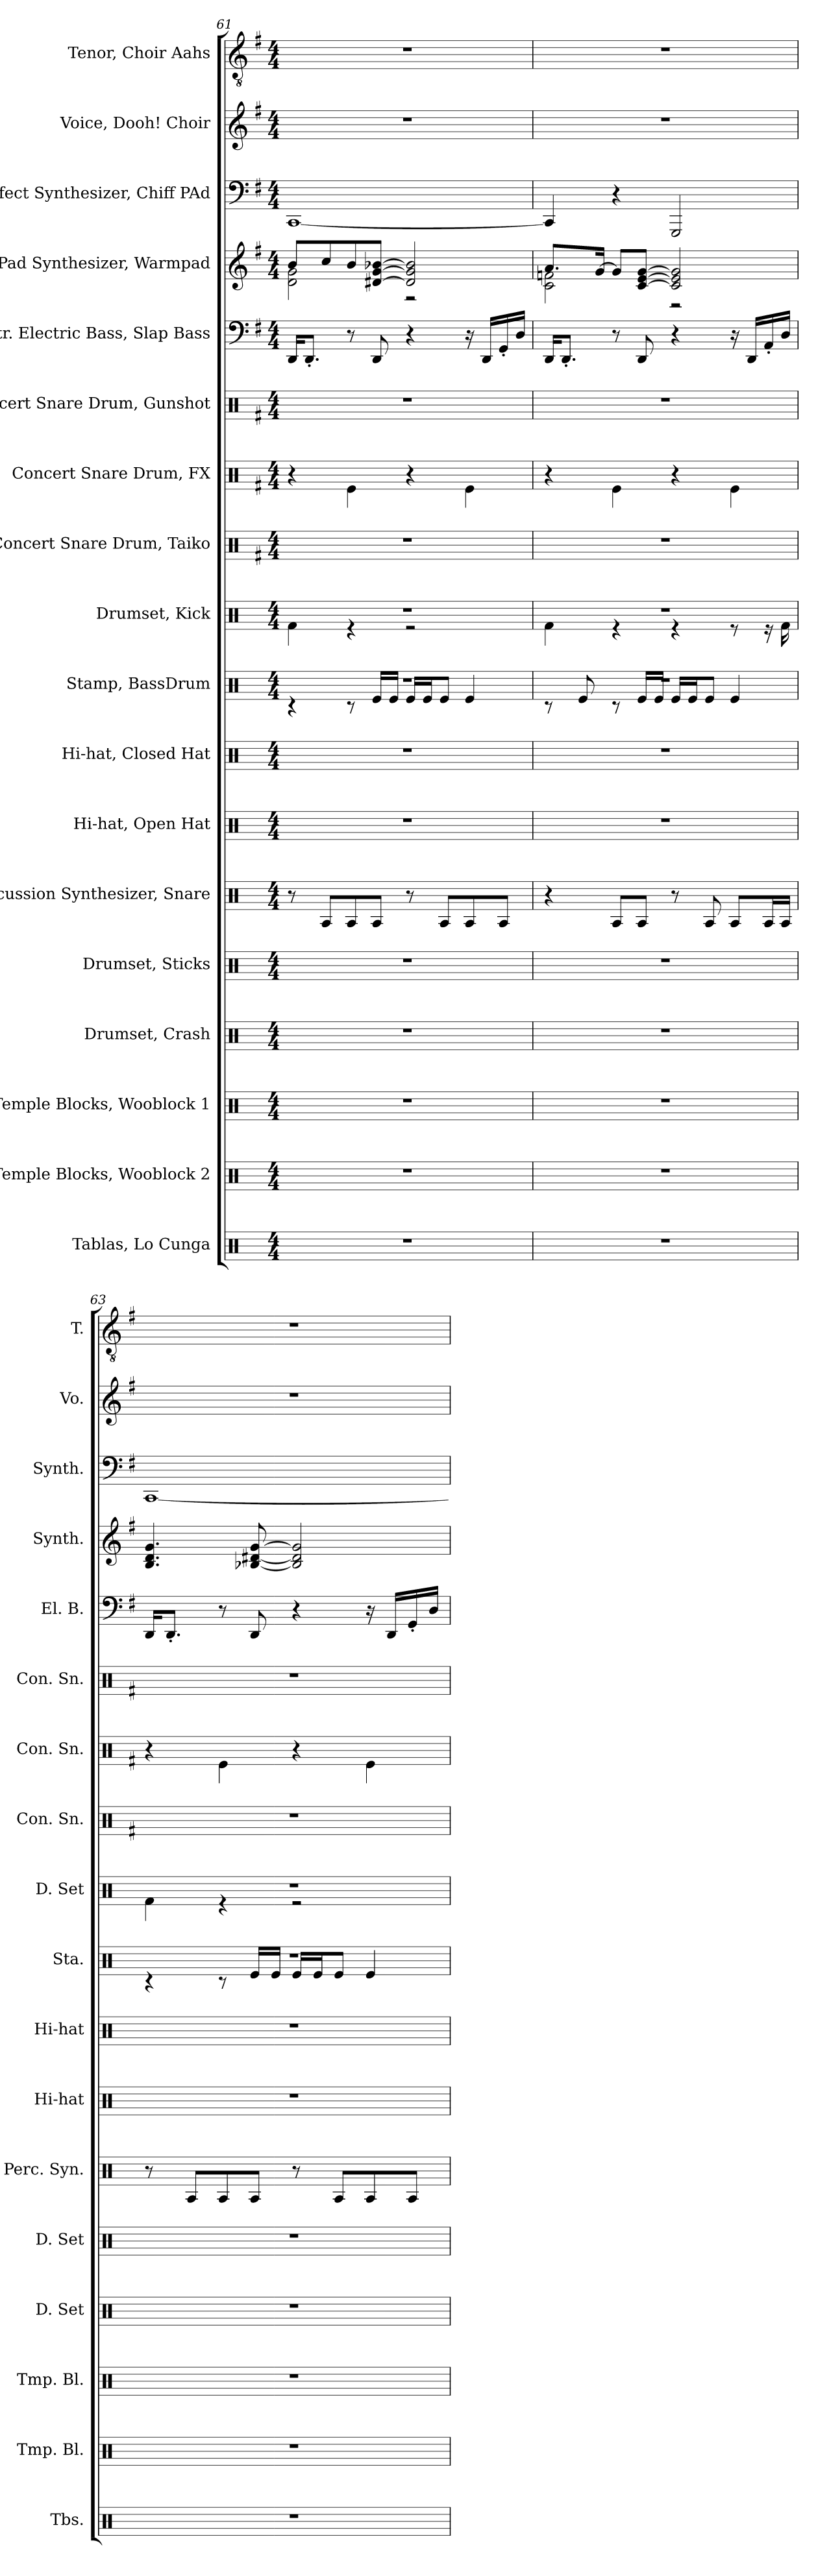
**kern	**kern	**kern	**kern	**kern	**kern	**kern	**kern	**kern	**kern	**kern	**kern	**kern	**kern	**kern	**kern	**kern	**kern
*part18	*part17	*part16	*part15	*part14	*part13	*part12	*part11	*part10	*part9	*part8	*part7	*part6	*part5	*part4	*part3	*part2	*part1
*staff18	*staff17	*staff16	*staff15	*staff14	*staff13	*staff12	*staff11	*staff10	*staff9	*staff8	*staff7	*staff6	*staff5	*staff4	*staff3	*staff2	*staff1
*I"Tablas, Lo Cunga	*I"Temple Blocks, Wooblock 2	*I"Temple Blocks, Wooblock 1	*I"Drumset, Crash	*I"Drumset, Sticks	*I"Percussion Synthesizer, Snare	*I"Hi-hat, Open Hat	*I"Hi-hat, Closed Hat	*I"Stamp, BassDrum	*I"Drumset, Kick	*I"Concert Snare Drum, Taiko	*I"Concert Snare Drum, FX	*I"Concert Snare Drum, Gunshot	*I"5-str. Electric Bass, Slap Bass	*I"Pad Synthesizer, Warmpad	*I"Effect Synthesizer, Chiff PAd	*I"Voice, Dooh! Choir	*I"Tenor, Choir Aahs
*I'Tbs.	*I'Tmp. Bl.	*I'Tmp. Bl.	*I'D. Set	*I'D. Set	*I'Perc. Syn.	*I'Hi-hat	*I'Hi-hat	*I'Sta.	*I'D. Set	*I'Con. Sn.	*I'Con. Sn.	*I'Con. Sn.	*I'El. B.	*I'Synth.	*I'Synth.	*I'Vo.	*I'T.
*clefX	*clefX	*clefX	*clefX	*clefX	*clefX	*clefX	*clefX	*clefX	*clefX	*clefX	*clefX	*clefX	*clefF4	*clefG2	*clefF4	*clefG2	*clefGv2
*	*	*	*	*	*	*	*	*	*	*	*	*	*ITrd7c12	*	*	*	*
*k[]	*k[]	*k[]	*k[]	*k[]	*k[]	*k[]	*k[]	*k[]	*k[]	*k[f#]	*k[f#]	*k[f#]	*k[f#]	*k[f#]	*k[f#]	*k[f#]	*k[f#]
*M4/4	*M4/4	*M4/4	*M4/4	*M4/4	*M4/4	*M4/4	*M4/4	*M4/4	*M4/4	*M4/4	*M4/4	*M4/4	*M4/4	*M4/4	*M4/4	*M4/4	*M4/4
=61	=61	=61	=61	=61	=61	=61	=61	=61	=61	=61	=61	=61	=61	=61	=61	=61	=61
*	*	*	*	*	*	*	*	*^	*^	*	*	*	*	*^	*	*	*
1r	1r	1r	1r	1r	8r	1r	1r	1r	4r	1r	4Rf\	1r	4r	1r	16DDD/KL	8b/L	2d\ 2g\	[1CC	1r	1r
.	.	.	.	.	.	.	.	.	.	.	.	.	.	.	8.DDD'/J	.	.	.	.	.
.	.	.	.	.	8RA/L	.	.	.	.	.	.	.	.	.	.	8cc/	.	.	.	.
.	.	.	.	.	8RA/	.	.	.	8r	.	4r	.	4Re\	.	8r	8b/	.	.	.	.
.	.	.	.	.	8RA/J	.	.	.	16Re/LL	.	.	.	.	.	8DDD/	[8d#X/ [8g/ [8b-X/J	.	.	.	.
.	.	.	.	.	.	.	.	.	16Re/JJ	.	.	.	.	.	.	.	.	.	.	.
.	.	.	.	.	8r	.	.	.	16Re/LL	.	2r	.	4r	.	4r	2d#/] 2g/] 2b-/]	2r	.	.	.
.	.	.	.	.	.	.	.	.	16Re/J	.	.	.	.	.	.	.	.	.	.	.
.	.	.	.	.	8RA/L	.	.	.	8Re/J	.	.	.	.	.	.	.	.	.	.	.
.	.	.	.	.	8RA/	.	.	.	4Re/	.	.	.	4Re\	.	16r	.	.	.	.	.
.	.	.	.	.	.	.	.	.	.	.	.	.	.	.	16DDD/LL	.	.	.	.	.
.	.	.	.	.	8RA/J	.	.	.	.	.	.	.	.	.	16GGG'/	.	.	.	.	.
.	.	.	.	.	.	.	.	.	.	.	.	.	.	.	16DD/JJ	.	.	.	.	.
!!LO:PB:g=z
=62	=62	=62	=62	=62	=62	=62	=62	=62	=62	=62	=62	=62	=62	=62	=62	=62	=62	=62	=62	=62
1r	1r	1r	1r	1r	4r	1r	1r	1r	8r	1r	4Rf\	1r	4r	1r	16DDD/KL	8.a/L	2c\ 2fn\	4CC/]	1r	1r
.	.	.	.	.	.	.	.	.	.	.	.	.	.	.	8.DDD'/J	.	.	.	.	.
.	.	.	.	.	.	.	.	.	8Re/	.	.	.	.	.	.	.	.	.	.	.
.	.	.	.	.	.	.	.	.	.	.	.	.	.	.	.	[16g/Jk	.	.	.	.
.	.	.	.	.	8RA/L	.	.	.	8r	.	4r	.	4Re\	.	8r	8g/L]	.	4r	.	.
.	.	.	.	.	8RA/J	.	.	.	16Re/LL	.	.	.	.	.	8DDD/	[8c/ [8e/ [8g/J	.	.	.	.
.	.	.	.	.	.	.	.	.	16Re/JJ	.	.	.	.	.	.	.	.	.	.	.
.	.	.	.	.	8r	.	.	.	16Re/LL	.	4r	.	4r	.	4r	2c/] 2e/] 2g/]	2r	2GGG/	.	.
.	.	.	.	.	.	.	.	.	16Re/J	.	.	.	.	.	.	.	.	.	.	.
.	.	.	.	.	8RA/	.	.	.	8Re/J	.	.	.	.	.	.	.	.	.	.	.
.	.	.	.	.	8RA/L	.	.	.	4Re/	.	8r	.	4Re\	.	16r	.	.	.	.	.
.	.	.	.	.	.	.	.	.	.	.	.	.	.	.	16DDD/LL	.	.	.	.	.
.	.	.	.	.	16RA/L	.	.	.	.	.	16r	.	.	.	16AAA'/	.	.	.	.	.
.	.	.	.	.	16RA/JJ	.	.	.	.	.	16Rf\	.	.	.	16DD/JJ	.	.	.	.	.
*	*	*	*	*	*	*	*	*	*	*	*	*	*	*	*	*v	*v	*	*	*
=63	=63	=63	=63	=63	=63	=63	=63	=63	=63	=63	=63	=63	=63	=63	=63	=63	=63	=63	=63
1r	1r	1r	1r	1r	8r	1r	1r	1r	4r	1r	4Rf\	1r	4r	1r	16DDD/KL	4.B/ 4.d/ 4.g/	[1CC	1r	1r
.	.	.	.	.	.	.	.	.	.	.	.	.	.	.	8.DDD'/J	.	.	.	.
.	.	.	.	.	8RA/L	.	.	.	.	.	.	.	.	.	.	.	.	.	.
.	.	.	.	.	8RA/	.	.	.	8r	.	4r	.	4Re\	.	8r	.	.	.	.
.	.	.	.	.	8RA/J	.	.	.	16Re/LL	.	.	.	.	.	8DDD/	[8B-X/ [8d#X/ [8g/	.	.	.
.	.	.	.	.	.	.	.	.	16Re/JJ	.	.	.	.	.	.	.	.	.	.
.	.	.	.	.	8r	.	.	.	16Re/LL	.	2r	.	4r	.	4r	2B-/] 2d#/] 2g/]	.	.	.
.	.	.	.	.	.	.	.	.	16Re/J	.	.	.	.	.	.	.	.	.	.
.	.	.	.	.	8RA/L	.	.	.	8Re/J	.	.	.	.	.	.	.	.	.	.
.	.	.	.	.	8RA/	.	.	.	4Re/	.	.	.	4Re\	.	16r	.	.	.	.
.	.	.	.	.	.	.	.	.	.	.	.	.	.	.	16DDD/LL	.	.	.	.
.	.	.	.	.	8RA/J	.	.	.	.	.	.	.	.	.	16GGG'/	.	.	.	.
.	.	.	.	.	.	.	.	.	.	.	.	.	.	.	16DD/JJ	.	.	.	.
*	*	*	*	*	*	*	*	*v	*v	*	*	*	*	*	*	*	*	*	*
*	*	*	*	*	*	*	*	*	*v	*v	*	*	*	*	*	*	*	*
=	=	=	=	=	=	=	=	=	=	=	=	=	=	=	=	=	=
*-	*-	*-	*-	*-	*-	*-	*-	*-	*-	*-	*-	*-	*-	*-	*-	*-	*-
